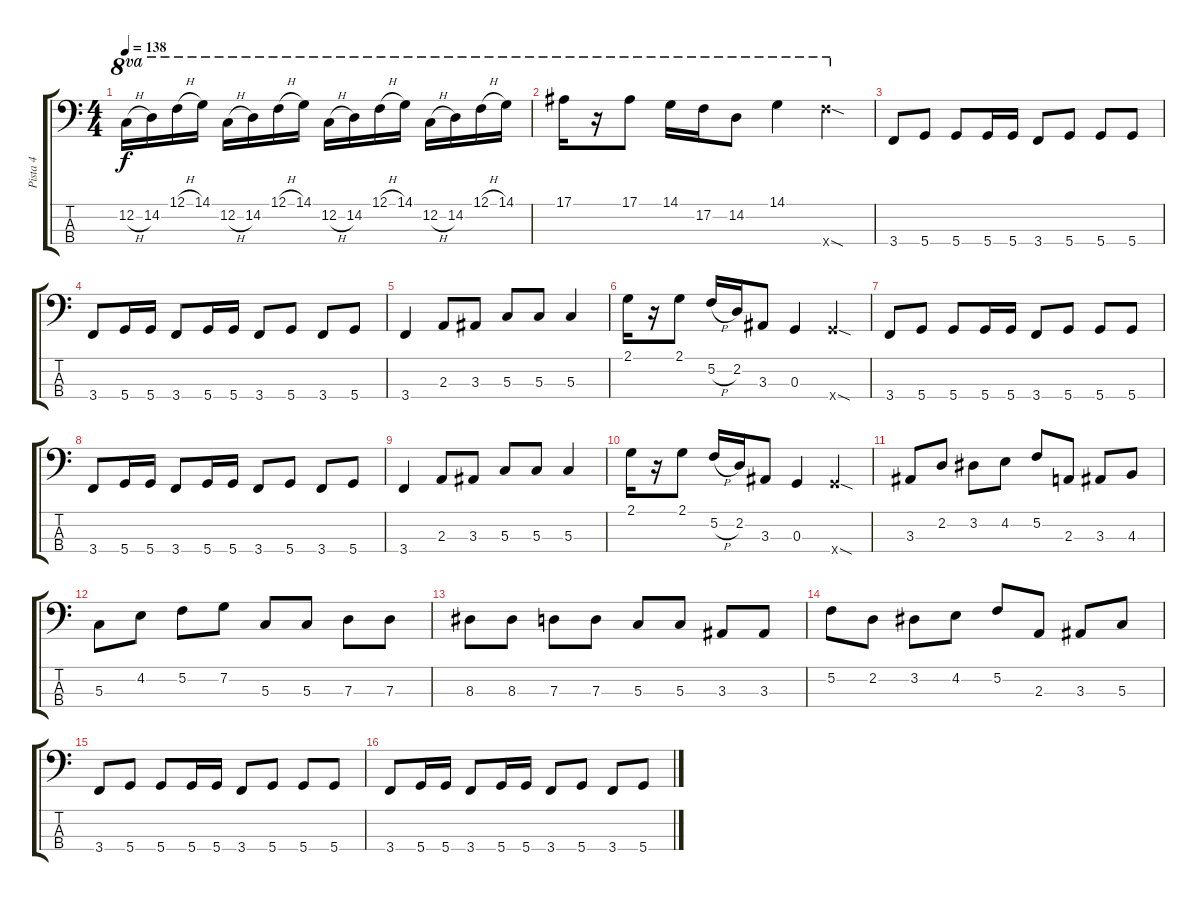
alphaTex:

\track ("Pista 4" "Pista 4") {instrument electricbassfinger}
\staff {score tabs}
\tuning (F2 C2 G1 D1) {hide}
\ts (4 4)
\tempo 138
\clef f4
\ks c
12.2{h}.16{ot 8va dy f} 14.2.16{ot 8va} 12.1{h}.16{ot 8va} 14.1.16{ot 8va} 12.2{h}.16{ot 8va} 14.2.16{ot 8va} 12.1{h}.16{ot 8va} 14.1.16{ot 8va} 12.2{h}.16{ot 8va} 14.2.16{ot 8va} 12.1{h}.16{ot 8va} 14.1.16{ot 8va} 12.2{h}.16{ot 8va} 14.2.16{ot 8va} 12.1{h}.16{ot 8va} 14.1.16{ot 8va} |
17.1.16{ot 8va} r.16{ot 8va} 17.1.8{ot 8va} 14.1.16{ot 8va} 17.2.16{ot 8va} 14.2.8{ot 8va} 14.1.4{ot 8va} 27.4{sod x}.4{ot 8va} |
3.4.8 5.4.8 5.4.8 5.4.16 5.4.16 3.4.8 5.4.8 5.4.8 5.4.8 |
3.4.8 5.4.16 5.4.16 3.4.8 5.4.16 5.4.16 3.4.8 5.4.8 3.4.8 5.4.8 |
3.4.4 2.3.8 3.3.8 5.3.8 5.3.8 5.3.4 |
2.1.16 r.16 2.1.8 5.2{h}.16 2.2.16 3.3.8 0.3.4 5.4{sod x}.4 |
3.4.8 5.4.8 5.4.8 5.4.16 5.4.16 3.4.8 5.4.8 5.4.8 5.4.8 |
3.4.8 5.4.16 5.4.16 3.4.8 5.4.16 5.4.16 3.4.8 5.4.8 3.4.8 5.4.8 |
3.4.4 2.3.8 3.3.8 5.3.8 5.3.8 5.3.4 |
2.1.16 r.16 2.1.8 5.2{h}.16 2.2.16 3.3.8 0.3.4 5.4{sod x}.4 |
3.3.8 2.2.8 3.2.8 4.2.8 5.2.8 2.3.8 3.3.8 4.3.8 |
5.3.8 4.2.8 5.2.8 7.2.8 5.3.8 5.3.8 7.3.8 7.3.8 |
8.3.8 8.3.8 7.3.8 7.3.8 5.3.8 5.3.8 3.3.8 3.3.8 |
5.2.8 2.2.8 3.2.8 4.2.8 5.2.8 2.3.8 3.3.8 5.3.8 |
3.4.8 5.4.8 5.4.8 5.4.16 5.4.16 3.4.8 5.4.8 5.4.8 5.4.8 |
3.4.8 5.4.16 5.4.16 3.4.8 5.4.16 5.4.16 3.4.8 5.4.8 3.4.8 5.4.8
